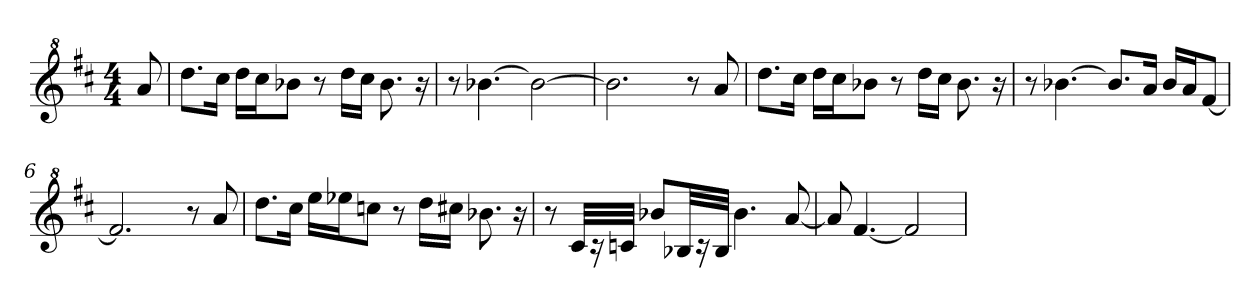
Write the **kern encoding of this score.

**kern
*part1
*staff1
*clefG^2
*k[f#c#]
*D:
*M4/4
*MM110
=
8aa
=1
8.dddL
16ccc#Jk
16dddLL
16ccc#J
8bb-XJ
8r
16dddLL
16ccc#JJ
8.bb-
16r
=2
8r
[4.bb-X
2bb-_
=3
2.bb-]
8r
8aa
=4
8.dddL
16ccc#Jk
16dddLL
16ccc#J
8bb-XJ
8r
16dddLL
16ccc#JJ
8.bb-
16r
=5
8r
[4.bb-X
8.bb-L]
16aaJk
16bb-LL
16aaJ
[8ff#J
=6
2.ff#]
8r
8aa
=7
8.dddL
16ccc#Jk
16eeeLL
16eee-XJ
8cccnJ
8r
16dddLL
16ccc#XJJ
8.bb-X
16r
=8
8r
32cc#LLL
16r
32ccnJJJ
8bb-XL
32b-XLL
16r
32b-JJJ
4.bb-
[8aa
=9
8aa]
[4.ff#
2ff#]
=
*-
